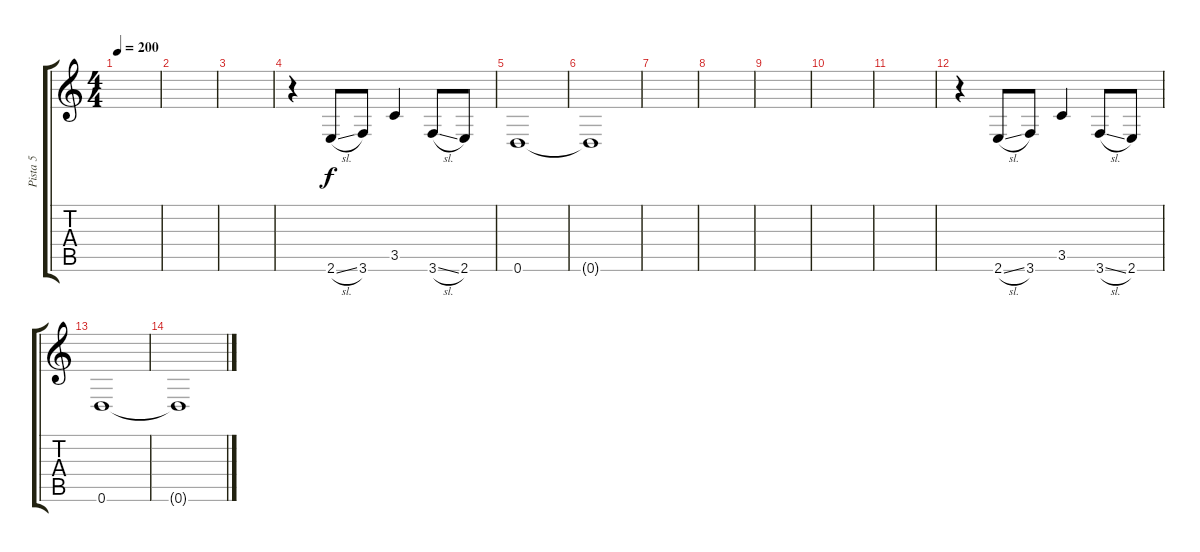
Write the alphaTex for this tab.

\track ("Pista 5" "Pista 5") {instrument electricguitarclean}
\staff {score tabs}
\tuning (E4 B3 G3 D3 A2 D2) {hide}
\ts (4 4)
\tempo 200
\clef g2
\ks c
|
|
|
r.4 2.6{sl}.8 3.6.8 3.5.4 3.6{sl}.8 2.6.8 |
0.6.1{volume 0} |
0.6{t}.1 |
|
|
|
|
|
r.4 2.6{sl}.8 3.6.8 3.5.4 3.6{sl}.8 2.6.8 |
0.6.1{volume 0} |
0.6{t}.1
